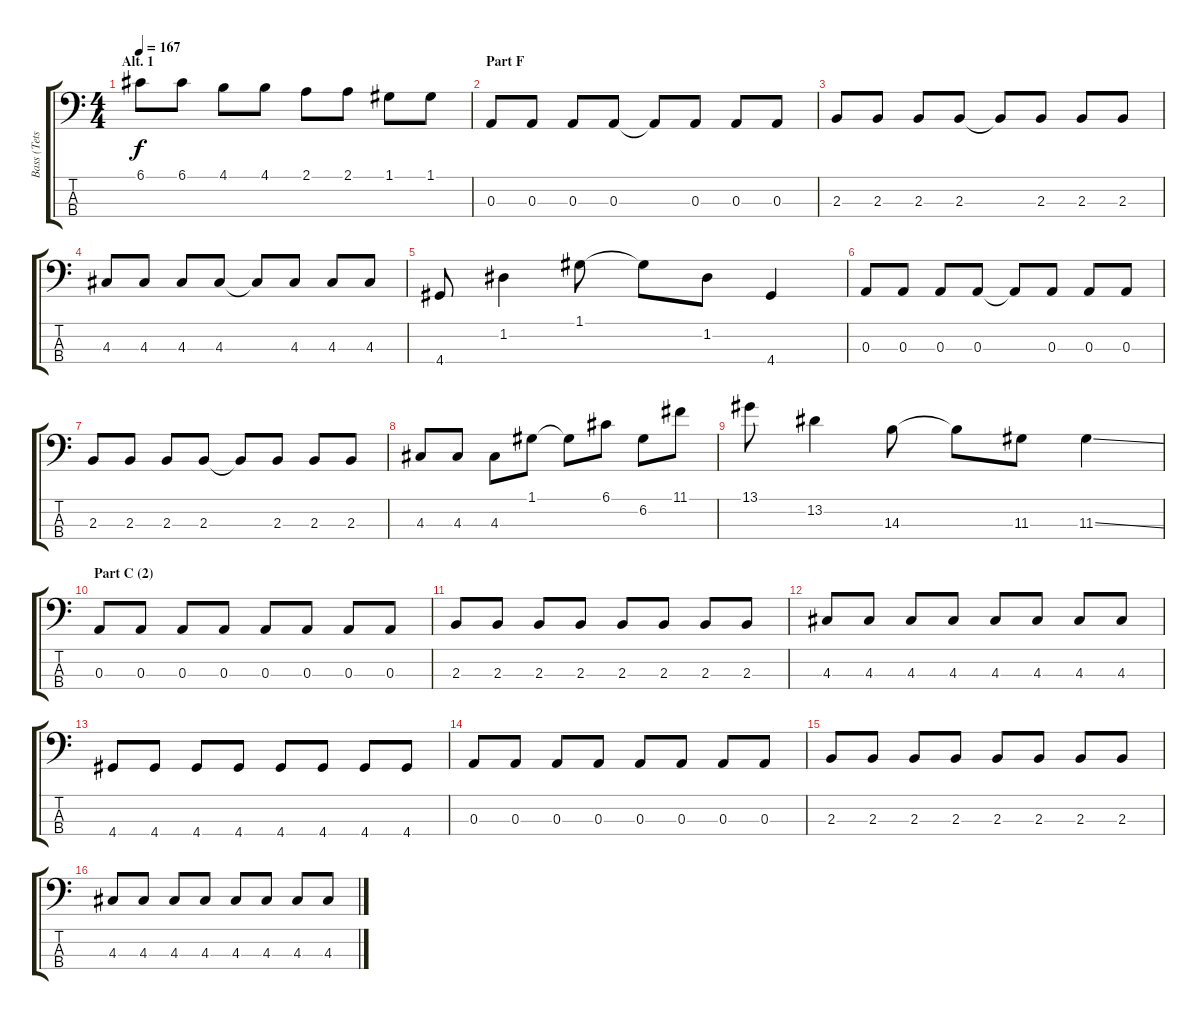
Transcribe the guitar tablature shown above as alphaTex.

\track ("Bass (Tetsu)" "Bass (Tets") {mute instrument electricbasspick}
\staff {score tabs}
\tuning (G2 D2 A1 E1) {hide}
\ts (4 4)
\section ("" "Alt. 1")
\tempo 167
\clef f4
\ks c
6.1.8{dy f} 6.1.8 4.1.8 4.1.8 2.1.8 2.1.8 1.1.8 1.1.8 |
\section ("" "Part F")
0.3.8 0.3.8 0.3.8 0.3.8 0.3{t}.8 0.3.8 0.3.8 0.3.8 |
2.3.8 2.3.8 2.3.8 2.3.8 2.3{t}.8 2.3.8 2.3.8 2.3.8 |
4.3.8 4.3.8 4.3.8 4.3.8 4.3{t}.8 4.3.8 4.3.8 4.3.8 |
4.4.8 1.2.4 1.1.8 1.1{t}.8 1.2.8 4.4.4 |
0.3.8 0.3.8 0.3.8 0.3.8 0.3{t}.8 0.3.8 0.3.8 0.3.8 |
2.3.8 2.3.8 2.3.8 2.3.8 2.3{t}.8 2.3.8 2.3.8 2.3.8 |
4.3.8 4.3.8 4.3.8 1.1.8 1.1{t}.8 6.1.8 6.2.8 11.1.8 |
13.1.8 13.2.4 14.3.8 14.3{t}.8 11.3.8 11.3{ss}.4 |
\section ("" "Part C (2)")
0.3.8 0.3.8 0.3.8 0.3.8 0.3.8 0.3.8 0.3.8 0.3.8 |
2.3.8 2.3.8 2.3.8 2.3.8 2.3.8 2.3.8 2.3.8 2.3.8 |
4.3.8 4.3.8 4.3.8 4.3.8 4.3.8 4.3.8 4.3.8 4.3.8 |
4.4.8 4.4.8 4.4.8 4.4.8 4.4.8 4.4.8 4.4.8 4.4.8 |
0.3.8 0.3.8 0.3.8 0.3.8 0.3.8 0.3.8 0.3.8 0.3.8 |
2.3.8 2.3.8 2.3.8 2.3.8 2.3.8 2.3.8 2.3.8 2.3.8 |
4.3.8 4.3.8 4.3.8 4.3.8 4.3.8 4.3.8 4.3.8 4.3.8
